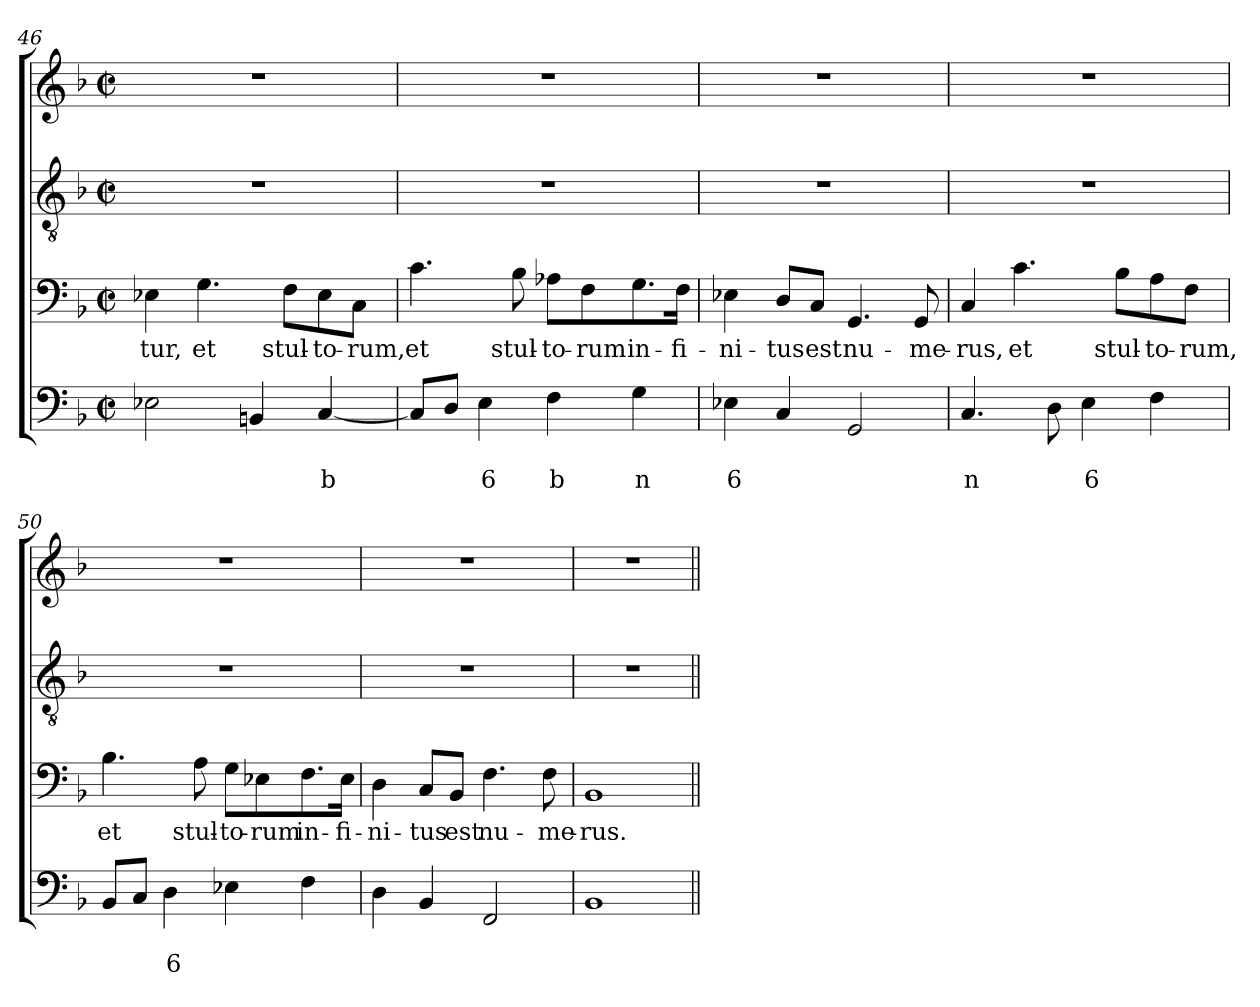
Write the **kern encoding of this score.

**kern	**text	**text	**kern	**text	**kern	**kern
*part4	*part4	*part4	*part3	*part3	*part2	*part1
*staff4	*staff4	*staff4	*staff3	*staff3	*staff2	*staff1
*clefF4	*	*	*clefF4	*	*clefGv2	*clefG2
*k[b-]	*	*	*k[b-]	*	*k[b-]	*k[b-]
*F:	*	*	*F:	*	*F:	*F:
*M2/2	*	*	*M2/2	*	*M2/2	*M2/2
*met(c|)	*	*	*met(c|)	*	*met(c|)	*met(c|)
=46	=46	=46	=46	=46	=46	=46
!	!	!	!	!LO:LY:b	!	!
2E-X\	.	.	4E-X\	-tur,	1r	1r
!	!	!	!	!LO:LY:b	!	!
.	.	.	4.G\	et	.	.
4BBn/	.	.	.	.	.	.
!	!	!	!	!LO:LY:b	!	!
.	.	.	8F\L	stul-	.	.
!	!	!LO:LY:b	!	!	!	!
!	!	!	!	!LO:LY:b	!	!
[4C/	.	b	8E-\	-to-	.	.
!	!	!	!	!LO:LY:b	!	!
.	.	.	8C\J	-rum,	.	.
=47	=47	=47	=47	=47	=47	=47
!	!	!	!	!LO:LY:b	!	!
8C/L]	.	.	4.c\	et	1r	1r
8D/J	.	.	.	.	.	.
!	!	!LO:LY:b	!	!	!	!
4E\	.	6	.	.	.	.
!	!	!	!	!LO:LY:b	!	!
.	.	.	8B-\	stul-	.	.
!	!	!LO:LY:b	!	!	!	!
!	!	!	!	!LO:LY:b	!	!
4F\	.	b	8A-X\L	-to-	.	.
!	!	!	!	!LO:LY:b	!	!
.	.	.	8F\	-rum	.	.
!	!	!LO:LY:b	!	!	!	!
!	!	!	!	!LO:LY:b	!	!
4G\	.	n	8.G\	in-	.	.
!	!	!	!	!LO:LY:b	!	!
.	.	.	16F\Jk	-fi-	.	.
=48	=48	=48	=48	=48	=48	=48
!	!	!LO:LY:b	!	!	!	!
!	!	!	!	!LO:LY:b	!	!
4E-X\	.	6	4E-X\	-ni-	1r	1r
!	!	!	!	!LO:LY:b	!	!
4C/	.	.	8D/L	-tus	.	.
!	!	!	!	!LO:LY:b	!	!
.	.	.	8C/J	est	.	.
!	!	!	!	!LO:LY:b	!	!
2GG/	.	.	4.GG/	nu-	.	.
!	!	!	!	!LO:LY:b	!	!
.	.	.	8GG/	-me-	.	.
!!LO:LB:g=z
=49	=49	=49	=49	=49	=49	=49
!	!	!LO:LY:b	!	!	!	!
!	!	!	!	!LO:LY:b	!	!
4.C/	.	n	4C/	-rus,	1r	1r
!	!	!	!	!LO:LY:b	!	!
.	.	.	4.c\	et	.	.
8D\	.	.	.	.	.	.
!	!	!LO:LY:b	!	!	!	!
4E\	.	6	.	.	.	.
!	!	!	!	!LO:LY:b	!	!
.	.	.	8B-\L	stul-	.	.
!	!	!	!	!LO:LY:b	!	!
4F\	.	.	8A\	-to-	.	.
!	!	!	!	!LO:LY:b	!	!
.	.	.	8F\J	-rum,	.	.
=50	=50	=50	=50	=50	=50	=50
!	!	!	!	!LO:LY:b	!	!
8BB-/L	.	.	4.B-\	et	1r	1r
8C/J	.	.	.	.	.	.
!	!	!LO:LY:b	!	!	!	!
4D\	.	6	.	.	.	.
!	!	!	!	!LO:LY:b	!	!
.	.	.	8A\	stul-	.	.
!	!	!	!	!LO:LY:b	!	!
4E-X\	.	.	8G\L	-to-	.	.
!	!	!	!	!LO:LY:b	!	!
.	.	.	8E-X\	-rum	.	.
!	!	!	!	!LO:LY:b	!	!
4F\	.	.	8.F\	in-	.	.
!	!	!	!	!LO:LY:b	!	!
.	.	.	16E-\Jk	-fi-	.	.
=51	=51	=51	=51	=51	=51	=51
!	!	!	!	!LO:LY:b	!	!
4D\	.	.	4D\	-ni-	1r	1r
!	!	!	!	!LO:LY:b	!	!
4BB-/	.	.	8C/L	-tus	.	.
!	!	!	!	!LO:LY:b	!	!
.	.	.	8BB-/J	est	.	.
!	!	!	!	!LO:LY:b	!	!
2FF/	.	.	4.F\	nu-	.	.
!	!	!	!	!LO:LY:b	!	!
.	.	.	8F\	-me-	.	.
=52	=52	=52	=52	=52	=52	=52
!	!	!	!	!LO:LY:b	!	!
1BB-	.	.	1BB-	-rus.	1r	1r
=||	=||	=||	=||	=||	=||	=||
*-	*-	*-	*-	*-	*-	*-
